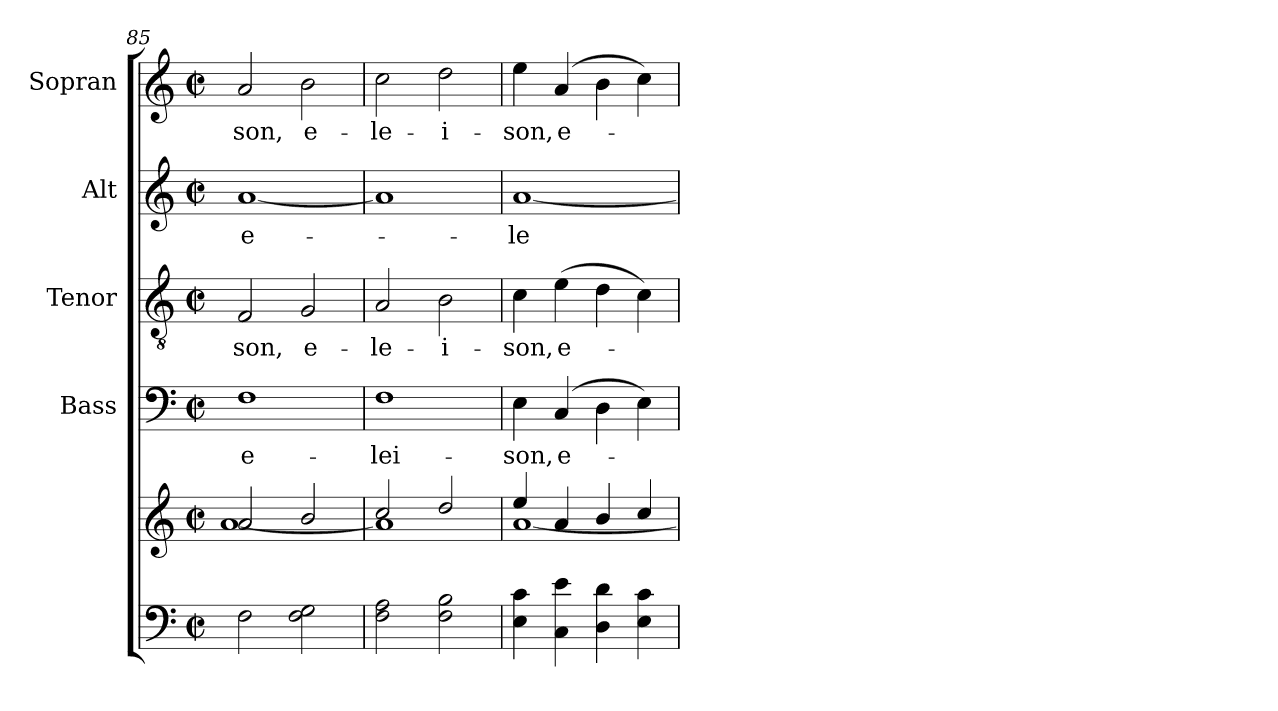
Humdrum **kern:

**kern	**kern	**kern	**text	**kern	**text	**kern	**text	**kern	**text
*part5	*part5	*part4	*part4	*part3	*part3	*part2	*part2	*part1	*part1
*staff6	*staff5	*staff4	*staff4	*staff3	*staff3	*staff2	*staff2	*staff1	*staff1
*	*	*I"Bass	*	*I"Tenor	*	*I"Alt	*	*I"Sopran	*
*	*	*I'B.	*	*I'T.	*	*I'A.	*	*I'S.	*
*clefF4	*clefG2	*clefF4	*	*clefGv2	*	*clefG2	*	*clefG2	*
*k[]	*k[]	*k[]	*	*k[]	*	*k[]	*	*k[]	*
*C:	*C:	*C:	*	*C:	*	*C:	*	*C:	*
*M2/2	*M2/2	*M2/2	*	*M2/2	*	*M2/2	*	*M2/2	*
*met(c|)	*met(c|)	*met(c|)	*	*met(c|)	*	*met(c|)	*	*met(c|)	*
=85	=85	=85	=85	=85	=85	=85	=85	=85	=85
*	*^	*	*	*	*	*	*	*	*
!	!	!	!	!LO:LY:b	!	!LO:LY:b	!	!LO:LY:b	!	!LO:LY:b
2F\	2a/	[<1a	1F	e-	2F/	-son,	[1a	e-	2a/	-son,
!	!	!	!	!	!	!LO:LY:b	!	!	!	!LO:LY:b
2F\ 2G\	2b/	.	.	.	2G/	e-	.	.	2b\	e-
=86	=86	=86	=86	=86	=86	=86	=86	=86	=86	=86
!	!	!	!	!LO:LY:b	!	!LO:LY:b	!	!	!	!LO:LY:b
2F\ 2A\	2cc/	1a]	1F	-lei-	2A/	-le-	1a]	.	2cc\	-le-
!	!	!	!	!	!	!LO:LY:b	!	!	!	!LO:LY:b
2F\ 2B\	2dd/	.	.	.	2B\	-i-	.	.	2dd\	-i-
=87	=87	=87	=87	=87	=87	=87	=87	=87	=87	=87
!	!	!	!	!LO:LY:b	!	!LO:LY:b	!	!LO:LY:b	!	!LO:LY:b
4E\ 4c\	4ee/	[<1a	4E\	-son,	4c\	-son,	[1a	-le-	4ee\	-son,
!	!	!	!	!LO:LY:b	!	!LO:LY:b	!	!	!	!LO:LY:b
4C\ 4e\	4a/	.	(4C/	e-	(>4e\	e-	.	.	(4a/	e-
4D\ 4d\	4b/	.	4D\	.	4d\	.	.	.	4b\	.
4E\ 4c\	4cc/	.	4E\)	.	4c\)	.	.	.	4cc\)	.
*	*v	*v	*	*	*	*	*	*	*	*
=	=	=	=	=	=	=	=	=	=
*-	*-	*-	*-	*-	*-	*-	*-	*-	*-
